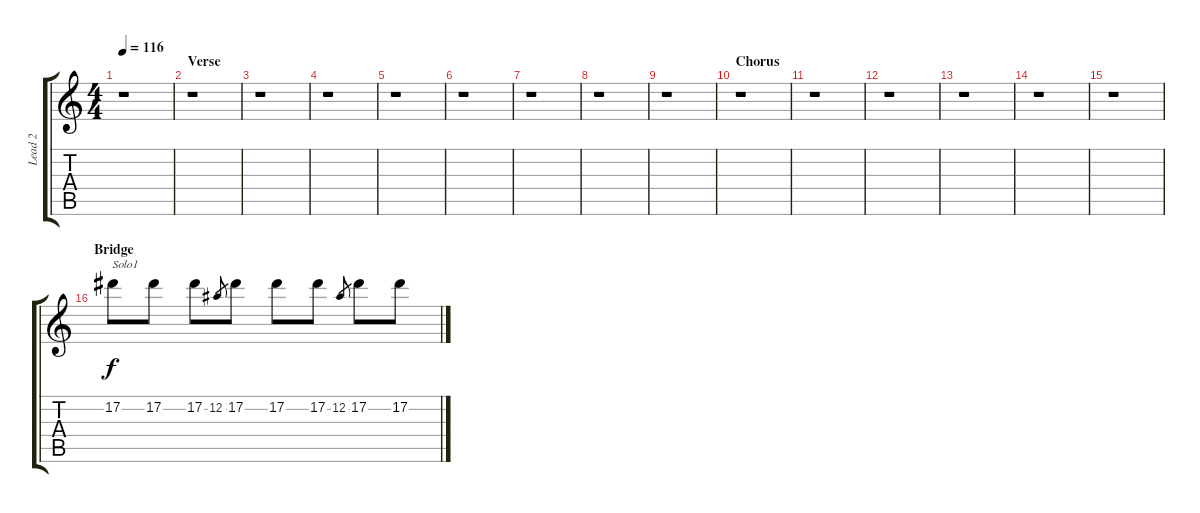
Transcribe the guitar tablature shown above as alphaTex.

\track ("Lead 2" "Lead 2") {instrument distortionguitar}
\staff {score tabs}
\tuning (Eb4 Bb3 Gb3 Db3 Ab2 Eb2) {hide}
\ts (4 4)
\tempo 116
\clef g2
\ks c
r.1{dy f} |
\section ("" "Verse")
r.1 |
r.1 |
r.1 |
r.1 |
r.1 |
r.1 |
r.1 |
r.1 |
\section ("" "Chorus")
r.1 |
r.1 |
r.1 |
r.1 |
r.1 |
r.1 |
\section ("" "Bridge")
17.2.8{txt "Solo1"} 17.2.8 17.2.8 12.2.8{gr} 17.2.8 17.2.8 17.2.8 12.2.8{gr} 17.2.8 17.2.8
